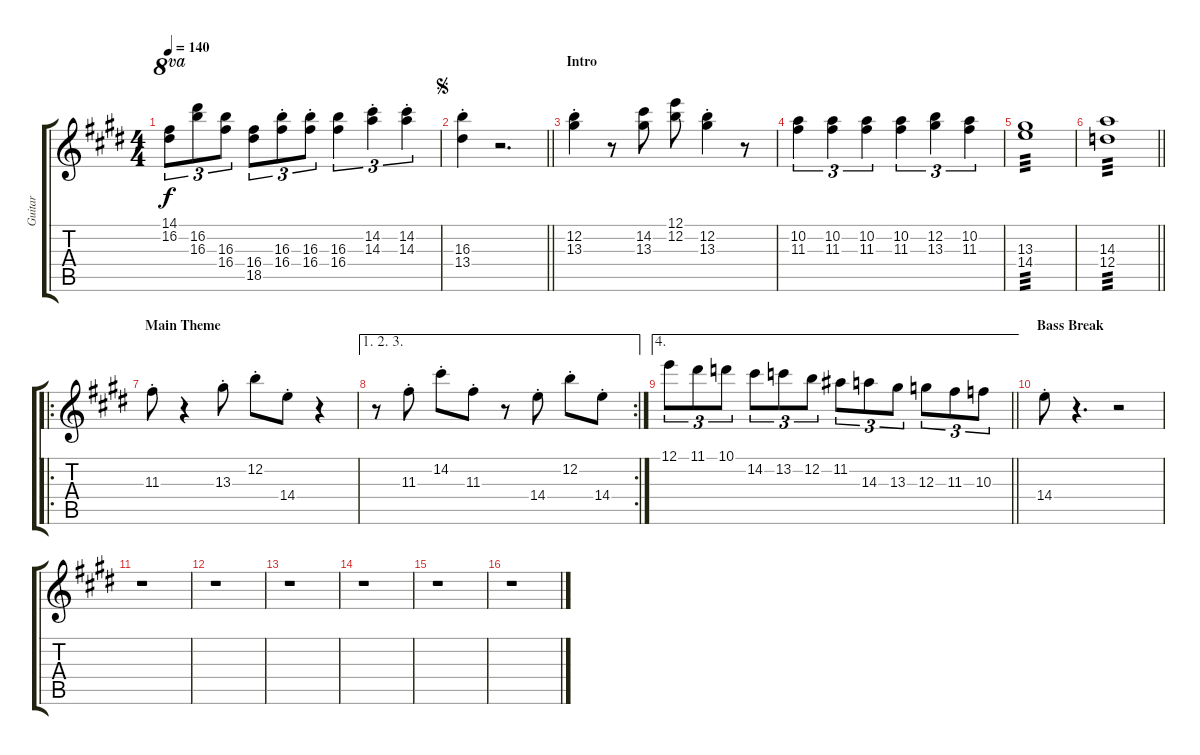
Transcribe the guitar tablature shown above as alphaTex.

\track ("Guitar" "Guitar") {instrument distortionguitar}
\staff {score tabs}
\tuning (E4 B3 G3 D3 A2 E2) {hide}
\ts (4 4)
\tempo 140
\clef g2
\ks e
(14.1 16.2).8{tu (3 2) ot 8va dy f instrument distortionguitar} (16.2 16.3).8{tu (3 2)} (16.3 16.4).8{tu (3 2)} (16.4 18.5).8{tu (3 2)} (16.3{st} 16.4{st}).8{tu (3 2)} (16.3{st} 16.4{st}).8{tu (3 2)} (16.3 16.4).4{tu (3 2)} (14.2{st} 14.3{st}).4{tu (3 2)} (14.2{st} 14.3{st}).4{tu (3 2)} |
\jump segno
\barLineRight lightlight
\ks c#minor
(16.3{st} 13.4{st}).4 r.2{d} |
\section ("" "Intro")
(12.2{st} 13.3{st}).4 r.8 (14.2 13.3).8 (12.1 12.2).8 (12.2{st} 13.3{st}).4 r.8 |
(10.2 11.3).4{tu (3 2)} (10.2 11.3).4{tu (3 2)} (10.2 11.3).4{tu (3 2)} (10.2 11.3).4{tu (3 2)} (12.2 13.3).4{tu (3 2)} (10.2 11.3).4{tu (3 2)} |
\ks e
(13.3 14.4).1{tp 3} |
\barLineRight lightlight
\ks c#minor
(14.3 12.4).1{tp 3} |
\ro
\section ("" "Main Theme")
11.3{st}.8 r.4 13.3{st}.8 12.2{st}.8 14.4{st}.8 r.4 |
\ae (1 2 3)
\rc 2
r.8 11.3{st}.8 14.2{st}.8 11.3{st}.8 r.8 14.4{st}.8 12.2{st}.8 14.4{st}.8 |
\ae 4
\barLineRight lightlight
\ks e
12.1.8{tu (3 2)} 11.1.8{tu (3 2)} 10.1.8{tu (3 2)} 14.2.8{tu (3 2)} 13.2.8{tu (3 2)} 12.2.8{tu (3 2)} 11.2.8{tu (3 2)} 14.3.8{tu (3 2)} 13.3.8{tu (3 2)} 12.3.8{tu (3 2)} 11.3.8{tu (3 2)} 10.3.8{tu (3 2)} |
\section ("" "Bass Break")
\ks c#minor
14.4{st}.8 r.4{d} r.2 |
r.1 |
r.1 |
r.1 |
r.1 |
r.1 |
r.1
